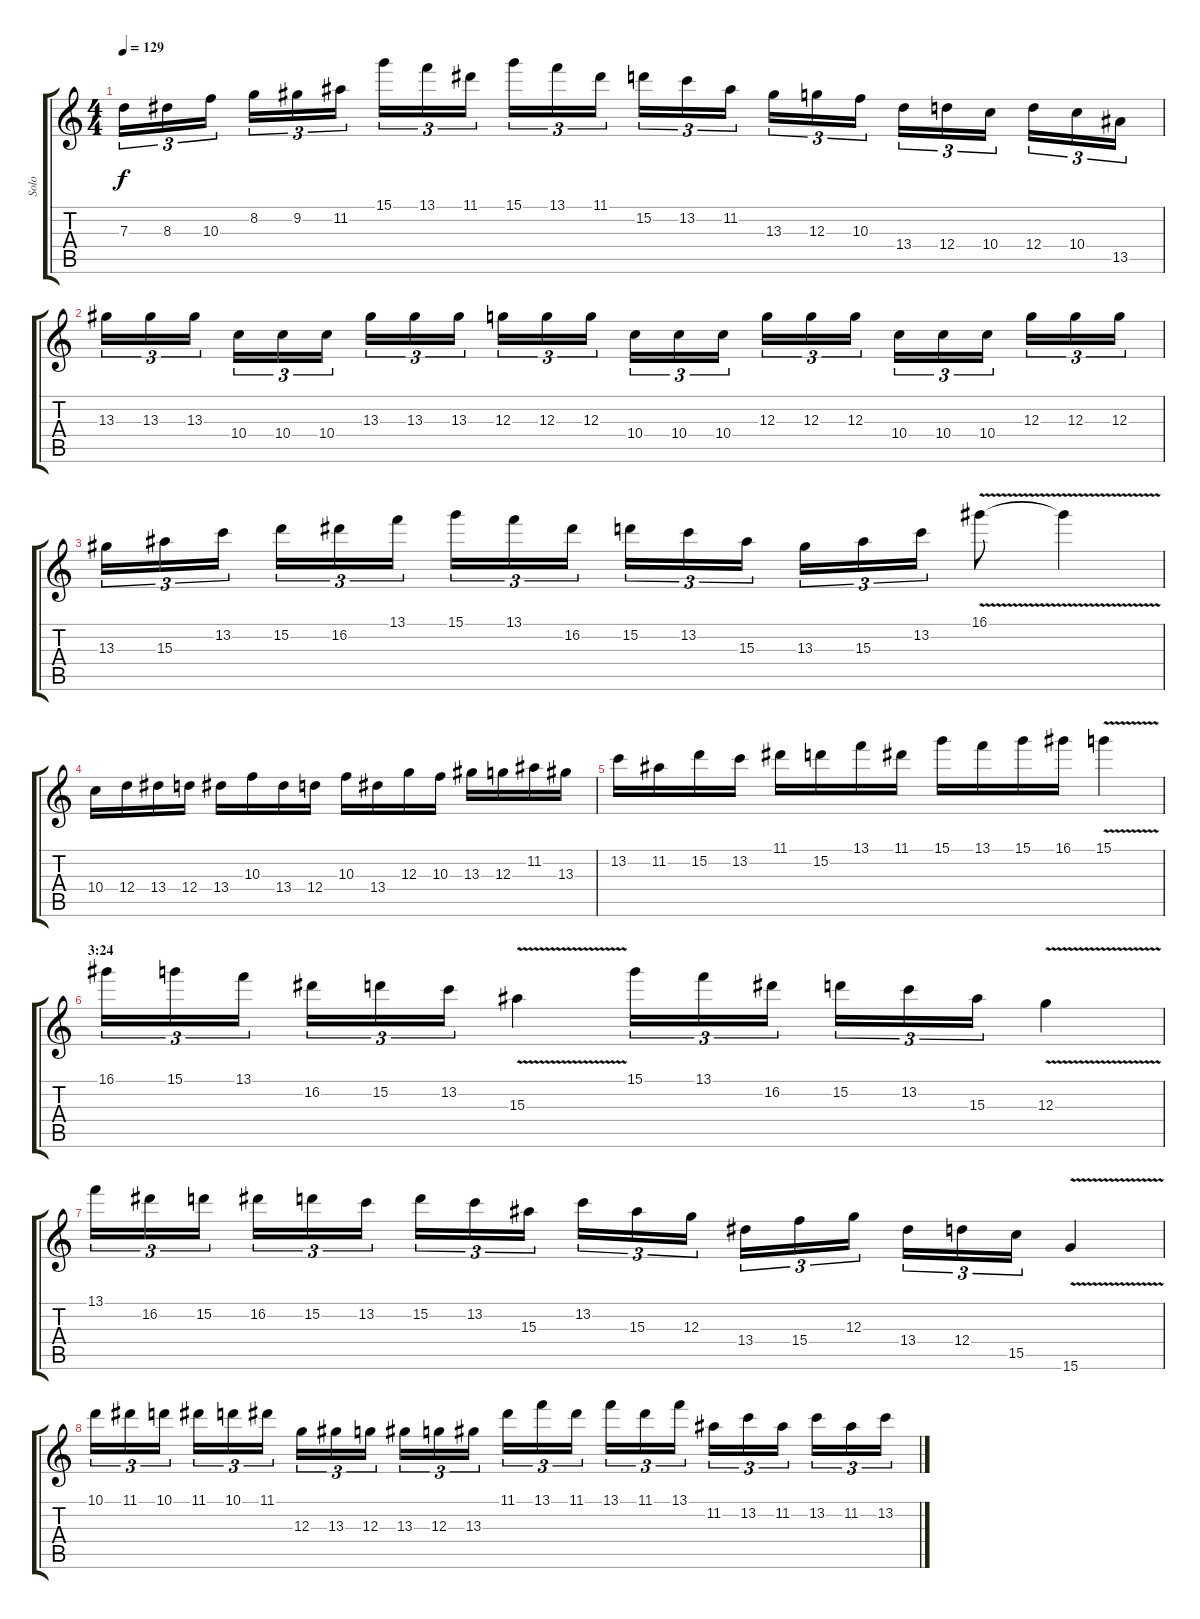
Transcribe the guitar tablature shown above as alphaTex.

\track ("Solo" "Solo") {instrument distortionguitar}
\staff {score tabs}
\tuning (E4 B3 G3 D3 A2 E2) {hide}
\ts (4 4)
\tempo 129
\clef g2
\ks c
7.3.16{tu (3 2) dy f} 8.3.16{tu (3 2)} 10.3.16{tu (3 2)} 8.2.16{tu (3 2)} 9.2.16{tu (3 2)} 11.2.16{tu (3 2)} 15.1.16{tu (3 2)} 13.1.16{tu (3 2)} 11.1.16{tu (3 2)} 15.1.16{tu (3 2)} 13.1.16{tu (3 2)} 11.1.16{tu (3 2)} 15.2.16{tu (3 2)} 13.2.16{tu (3 2)} 11.2.16{tu (3 2)} 13.3.16{tu (3 2)} 12.3.16{tu (3 2)} 10.3.16{tu (3 2)} 13.4.16{tu (3 2)} 12.4.16{tu (3 2)} 10.4.16{tu (3 2)} 12.4.16{tu (3 2)} 10.4.16{tu (3 2)} 13.5.16{tu (3 2)} |
13.3.16{tu (3 2)} 13.3.16{tu (3 2)} 13.3.16{tu (3 2)} 10.4.16{tu (3 2)} 10.4.16{tu (3 2)} 10.4.16{tu (3 2)} 13.3.16{tu (3 2)} 13.3.16{tu (3 2)} 13.3.16{tu (3 2)} 12.3.16{tu (3 2)} 12.3.16{tu (3 2)} 12.3.16{tu (3 2)} 10.4.16{tu (3 2)} 10.4.16{tu (3 2)} 10.4.16{tu (3 2)} 12.3.16{tu (3 2)} 12.3.16{tu (3 2)} 12.3.16{tu (3 2)} 10.4.16{tu (3 2)} 10.4.16{tu (3 2)} 10.4.16{tu (3 2)} 12.3.16{tu (3 2)} 12.3.16{tu (3 2)} 12.3.16{tu (3 2)} |
13.3.16{tu (3 2)} 15.3.16{tu (3 2)} 13.2.16{tu (3 2)} 15.2.16{tu (3 2)} 16.2.16{tu (3 2)} 13.1.16{tu (3 2)} 15.1.16{tu (3 2)} 13.1.16{tu (3 2)} 16.2.16{tu (3 2)} 15.2.16{tu (3 2)} 13.2.16{tu (3 2)} 15.3.16{tu (3 2)} 13.3.16{tu (3 2)} 15.3.16{tu (3 2)} 13.2.16{tu (3 2)} 16.1{v}.8 16.1{t}.4 |
10.4.16 12.4.16 13.4.16 12.4.16 13.4.16 10.3.16 13.4.16 12.4.16 10.3.16 13.4.16 12.3.16 10.3.16 13.3.16 12.3.16 11.2.16 13.3.16 |
13.2.16 11.2.16 15.2.16 13.2.16 11.1.16 15.2.16 13.1.16 11.1.16 15.1.16 13.1.16 15.1.16 16.1.16 15.1{v}.4 |
\section ("" "3:24")
16.1.16{tu (3 2)} 15.1.16{tu (3 2)} 13.1.16{tu (3 2)} 16.2.16{tu (3 2)} 15.2.16{tu (3 2)} 13.2.16{tu (3 2)} 15.3{v}.4 15.1.16{tu (3 2)} 13.1.16{tu (3 2)} 16.2.16{tu (3 2)} 15.2.16{tu (3 2)} 13.2.16{tu (3 2)} 15.3.16{tu (3 2)} 12.3{v}.4 |
13.1.16{tu (3 2)} 16.2.16{tu (3 2)} 15.2.16{tu (3 2)} 16.2.16{tu (3 2)} 15.2.16{tu (3 2)} 13.2.16{tu (3 2)} 15.2.16{tu (3 2)} 13.2.16{tu (3 2)} 15.3.16{tu (3 2)} 13.2.16{tu (3 2)} 15.3.16{tu (3 2)} 12.3.16{tu (3 2)} 13.4.16{tu (3 2)} 15.4.16{tu (3 2)} 12.3.16{tu (3 2)} 13.4.16{tu (3 2)} 12.4.16{tu (3 2)} 15.5.16{tu (3 2)} 15.6{v}.4 |
10.1.16{tu (3 2)} 11.1.16{tu (3 2)} 10.1.16{tu (3 2)} 11.1.16{tu (3 2)} 10.1.16{tu (3 2)} 11.1.16{tu (3 2)} 12.3.16{tu (3 2)} 13.3.16{tu (3 2)} 12.3.16{tu (3 2)} 13.3.16{tu (3 2)} 12.3.16{tu (3 2)} 13.3.16{tu (3 2)} 11.1.16{tu (3 2)} 13.1.16{tu (3 2)} 11.1.16{tu (3 2)} 13.1.16{tu (3 2)} 11.1.16{tu (3 2)} 13.1.16{tu (3 2)} 11.2.16{tu (3 2)} 13.2.16{tu (3 2)} 11.2.16{tu (3 2)} 13.2.16{tu (3 2)} 11.2.16{tu (3 2)} 13.2.16{tu (3 2)}
